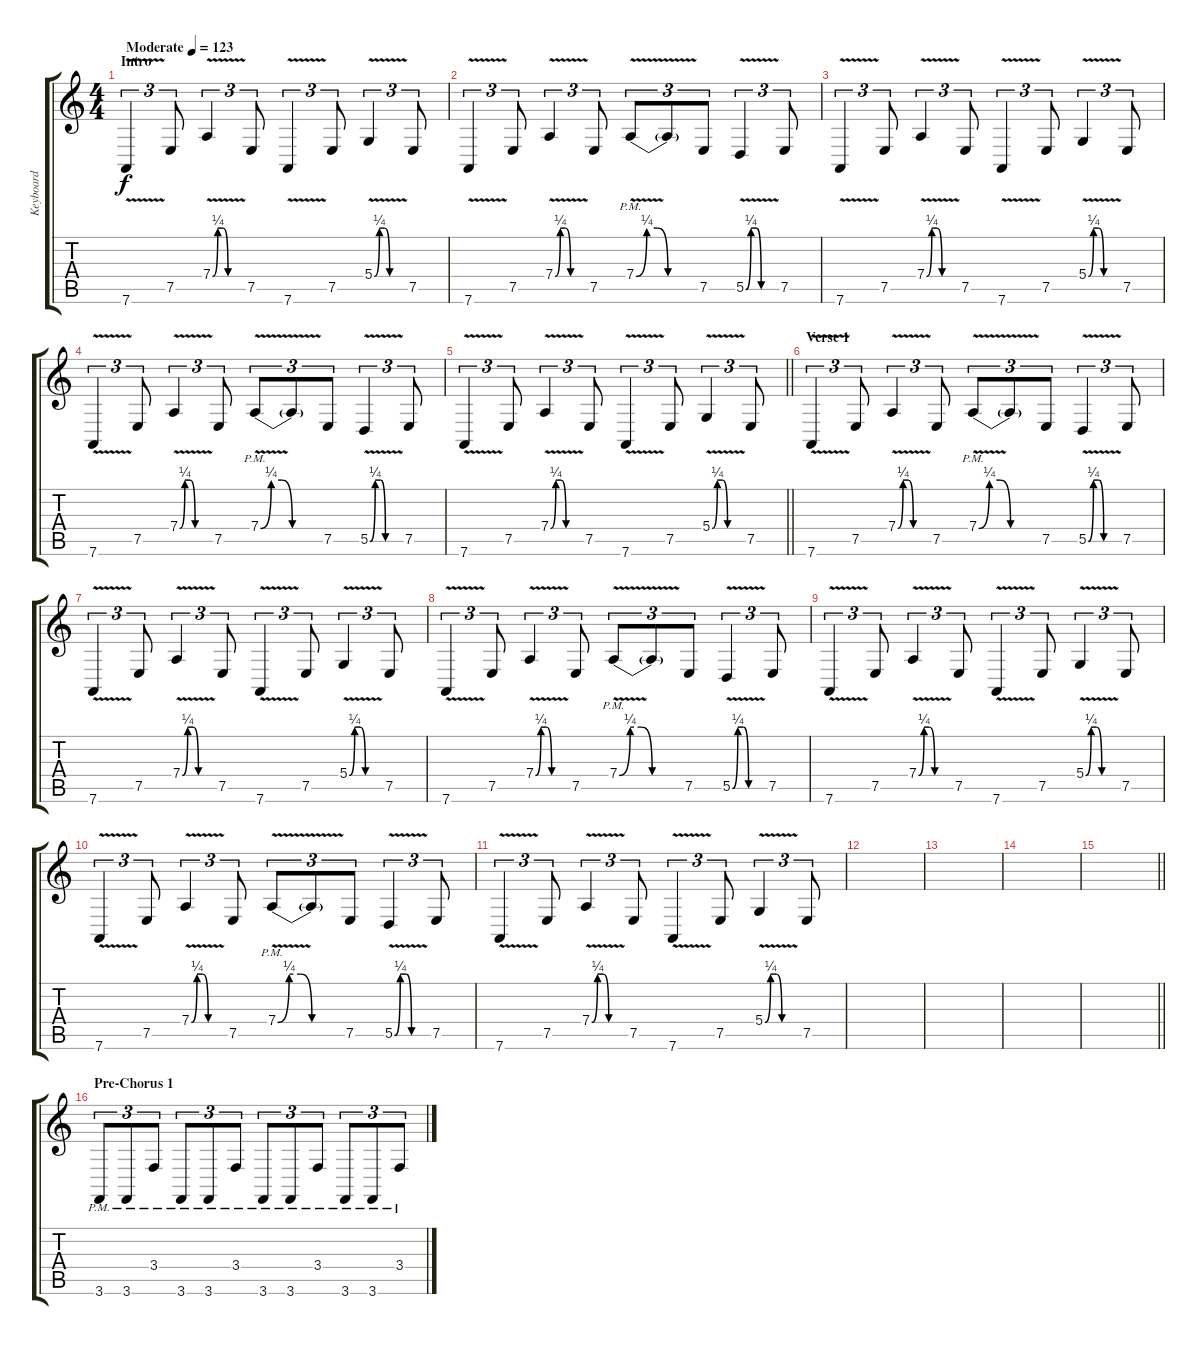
\track ("Keyboard" "Keyboard") {instrument lead2sawtooth}
\staff {score tabs}
\tuning (E4 B3 G3 D3 A2 D2) {hide}
\ts (4 4)
\section ("" "Intro")
\tempo (123 "Moderate")
\clef g2
\ks c
7.6{v}.4{tu (3 2) dy f instrument lead2sawtooth} 7.5.8{tu (3 2)} 7.4{be (custom 0 0 10 1 20 1 30 0 60 0) v}.4{tu (3 2)} 7.5.8{tu (3 2)} 7.6{v}.4{tu (3 2)} 7.5.8{tu (3 2)} 5.4{be (custom 0 0 10 1 20 1 30 0 60 0) v}.4{tu (3 2)} 7.5.8{tu (3 2)} |
7.6{v}.4{tu (3 2)} 7.5.8{tu (3 2)} 7.4{be (custom 0 0 10 1 20 1 30 0 60 0) v}.4{tu (3 2)} 7.5.8{tu (3 2)} 7.4{be (custom 0 0 10 1 20 1 30 0 60 0) v pm}.8{tu (3 2)} 7.4{t}.8{tu (3 2)} 7.5.8{tu (3 2)} 5.5{be (custom 0 0 10 1 20 1 30 0 60 0) v}.4{tu (3 2)} 7.5.8{tu (3 2)} |
7.6{v}.4{tu (3 2)} 7.5.8{tu (3 2)} 7.4{be (custom 0 0 10 1 20 1 30 0 60 0) v}.4{tu (3 2)} 7.5.8{tu (3 2)} 7.6{v}.4{tu (3 2)} 7.5.8{tu (3 2)} 5.4{be (custom 0 0 10 1 20 1 30 0 60 0) v}.4{tu (3 2)} 7.5.8{tu (3 2)} |
7.6{v}.4{tu (3 2)} 7.5.8{tu (3 2)} 7.4{be (custom 0 0 10 1 20 1 30 0 60 0) v}.4{tu (3 2)} 7.5.8{tu (3 2)} 7.4{be (custom 0 0 10 1 20 1 30 0 60 0) v pm}.8{tu (3 2)} 7.4{t}.8{tu (3 2)} 7.5.8{tu (3 2)} 5.5{be (custom 0 0 10 1 20 1 30 0 60 0) v}.4{tu (3 2)} 7.5.8{tu (3 2)} |
\barLineRight lightlight
7.6{v}.4{tu (3 2)} 7.5.8{tu (3 2)} 7.4{be (custom 0 0 10 1 20 1 30 0 60 0) v}.4{tu (3 2)} 7.5.8{tu (3 2)} 7.6{v}.4{tu (3 2)} 7.5.8{tu (3 2)} 5.4{be (custom 0 0 10 1 20 1 30 0 60 0) v}.4{tu (3 2)} 7.5.8{tu (3 2)} |
\section ("" "Verse 1")
7.6{v}.4{tu (3 2)} 7.5.8{tu (3 2)} 7.4{be (custom 0 0 10 1 20 1 30 0 60 0) v}.4{tu (3 2)} 7.5.8{tu (3 2)} 7.4{be (custom 0 0 10 1 20 1 30 0 60 0) v pm}.8{tu (3 2)} 7.4{t}.8{tu (3 2)} 7.5.8{tu (3 2)} 5.5{be (custom 0 0 10 1 20 1 30 0 60 0) v}.4{tu (3 2)} 7.5.8{tu (3 2)} |
7.6{v}.4{tu (3 2)} 7.5.8{tu (3 2)} 7.4{be (custom 0 0 10 1 20 1 30 0 60 0) v}.4{tu (3 2)} 7.5.8{tu (3 2)} 7.6{v}.4{tu (3 2)} 7.5.8{tu (3 2)} 5.4{be (custom 0 0 10 1 20 1 30 0 60 0) v}.4{tu (3 2)} 7.5.8{tu (3 2)} |
7.6{v}.4{tu (3 2)} 7.5.8{tu (3 2)} 7.4{be (custom 0 0 10 1 20 1 30 0 60 0) v}.4{tu (3 2)} 7.5.8{tu (3 2)} 7.4{be (custom 0 0 10 1 20 1 30 0 60 0) v pm}.8{tu (3 2)} 7.4{t}.8{tu (3 2)} 7.5.8{tu (3 2)} 5.5{be (custom 0 0 10 1 20 1 30 0 60 0) v}.4{tu (3 2)} 7.5.8{tu (3 2)} |
7.6{v}.4{tu (3 2)} 7.5.8{tu (3 2)} 7.4{be (custom 0 0 10 1 20 1 30 0 60 0) v}.4{tu (3 2)} 7.5.8{tu (3 2)} 7.6{v}.4{tu (3 2)} 7.5.8{tu (3 2)} 5.4{be (custom 0 0 10 1 20 1 30 0 60 0) v}.4{tu (3 2)} 7.5.8{tu (3 2)} |
7.6{v}.4{tu (3 2)} 7.5.8{tu (3 2)} 7.4{be (custom 0 0 10 1 20 1 30 0 60 0) v}.4{tu (3 2)} 7.5.8{tu (3 2)} 7.4{be (custom 0 0 10 1 20 1 30 0 60 0) v pm}.8{tu (3 2)} 7.4{t}.8{tu (3 2)} 7.5.8{tu (3 2)} 5.5{be (custom 0 0 10 1 20 1 30 0 60 0) v}.4{tu (3 2)} 7.5.8{tu (3 2)} |
7.6{v}.4{tu (3 2)} 7.5.8{tu (3 2)} 7.4{be (custom 0 0 10 1 20 1 30 0 60 0) v}.4{tu (3 2)} 7.5.8{tu (3 2)} 7.6{v}.4{tu (3 2)} 7.5.8{tu (3 2)} 5.4{be (custom 0 0 10 1 20 1 30 0 60 0) v}.4{tu (3 2)} 7.5.8{tu (3 2)} |
|
|
|
\barLineRight lightlight
|
\section ("" "Pre-Chorus 1")
3.6{pm}.8{tu (3 2)} 3.6{pm}.8{tu (3 2)} 3.4{pm}.8{tu (3 2)} 3.6{pm}.8{tu (3 2)} 3.6{pm}.8{tu (3 2)} 3.4{pm}.8{tu (3 2)} 3.6{pm}.8{tu (3 2)} 3.6{pm}.8{tu (3 2)} 3.4{pm}.8{tu (3 2)} 3.6{pm}.8{tu (3 2)} 3.6{pm}.8{tu (3 2)} 3.4{pm}.8{tu (3 2)}
